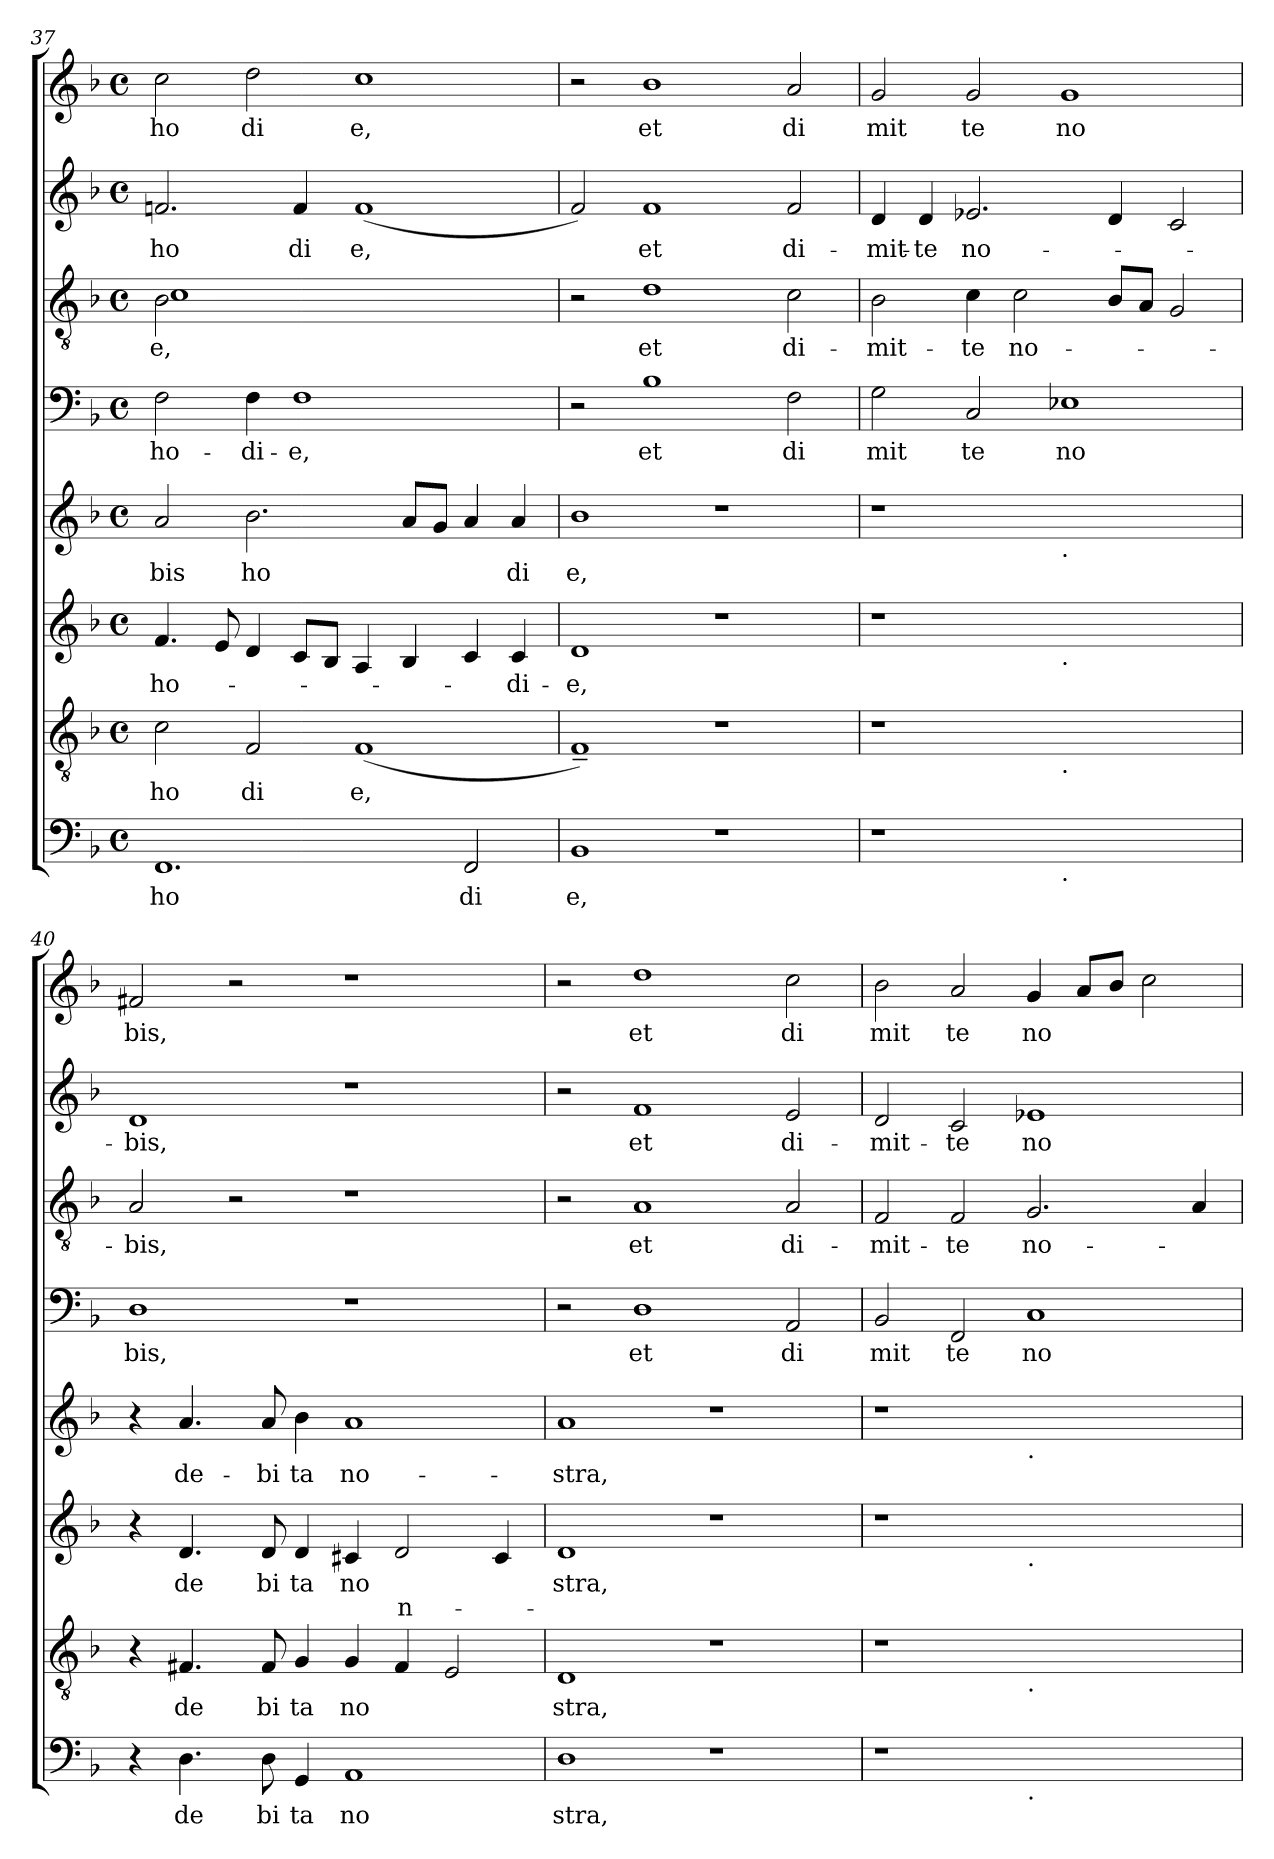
**kern	**text	**kern	**text	**kern	**text	**text	**kern	**text	**kern	**text	**kern	**text	**kern	**text	**kern	**text
*part8	*part8	*part7	*part7	*part6	*part6	*part6	*part5	*part5	*part4	*part4	*part3	*part3	*part2	*part2	*part1	*part1
*staff8	*staff8	*staff7	*staff7	*staff6	*staff6	*staff6	*staff5	*staff5	*staff4	*staff4	*staff3	*staff3	*staff2	*staff2	*staff1	*staff1
*clefF4	*	*clefGv2	*	*clefG2	*	*	*clefG2	*	*clefF4	*	*clefGv2	*	*clefG2	*	*clefG2	*
*k[b-]	*	*k[b-]	*	*k[b-]	*	*	*k[b-]	*	*k[b-]	*	*k[b-]	*	*k[b-]	*	*k[b-]	*
*F:	*	*F:	*	*F:	*	*	*F:	*	*F:	*	*F:	*	*F:	*	*F:	*
*M4/4	*	*M4/4	*	*M4/4	*	*	*M4/4	*	*M4/4	*	*M4/4	*	*M4/4	*	*M4/4	*
*met(c)	*	*met(c)	*	*met(c)	*	*	*met(c)	*	*met(c)	*	*met(c)	*	*met(c)	*	*met(c)	*
=37	=37	=37	=37	=37	=37	=37	=37	=37	=37	=37	=37	=37	=37	=37	=37	=37
!	!LO:LY:b	!	!LO:LY:b	!	!LO:LY:b	!	!	!LO:LY:b	!	!LO:LY:b	!	!LO:LY:b	!	!	!	!
*	*	*	*	*	*	*	*	*	*	*	*^	*	*	*	*	*
!	!	!	!	!	!	!	!	!	!	!	!	!	!LO:LY:b	!	!LO:LY:b	!	!LO:LY:b
1.FF	ho	2c\	ho	4.f/	ho-	.	2a/	bis	2F\	ho-	2B-\	1c	e,	2.fn/	ho	2cc\	ho
.	.	.	.	8e/	.	.	.	.	.	.	.	.	.	.	.	.	.
!	!	!	!LO:LY:b	!	!	!	!	!LO:LY:b	!	!LO:LY:b	!	!	!	!	!	!	!LO:LY:b
.	.	2F/	di	4d/	.	.	2.b-\	ho	4F\	-di-	1.ryy	.	.	.	.	2dd\	di
!	!	!	!	!	!	!	!	!	!	!LO:LY:b	!	!	!	!	!LO:LY:b	!	!
.	.	.	.	8c/L	.	.	.	.	1F	-e,	.	.	.	4f/	di	.	.
.	.	.	.	8B-/J	.	.	.	.	.	.	.	.	.	.	.	.	.
!	!	!	!LO:LY:b	!	!	!	!	!	!	!	!	!	!	!	!LO:LY:b	!	!LO:LY:b
.	.	(<1F	e,	4A/	.	.	.	.	.	.	.	1ryy	.	(<1f	e,	1cc	e,
.	.	.	.	4B-/	.	.	8a/L	.	.	.	.	.	.	.	.	.	.
.	.	.	.	.	.	.	8g/J	.	.	.	.	.	.	.	.	.	.
!	!LO:LY:b	!	!	!	!	!	!	!	!	!	!	!	!	!	!	!	!
2FF/	di	.	.	4c/	.	.	4a/	.	.	.	.	.	.	.	.	.	.
!	!	!	!	!	!LO:LY:b	!	!	!LO:LY:b	!	!	!	!	!	!	!	!	!
.	.	.	.	4c/	-di-	.	4a/	di	4ryy	.	.	.	.	.	.	.	.
*	*	*	*	*	*	*	*	*	*	*	*v	*v	*	*	*	*	*
!!LO:PB:g=z
=38	=38	=38	=38	=38	=38	=38	=38	=38	=38	=38	=38	=38	=38	=38	=38	=38
!	!LO:LY:b	!	!	!	!LO:LY:b	!	!	!LO:LY:b	!	!	!	!	!	!	!	!
1BB-	e,	1F~<)	.	1d	-e,	.	1b-	e,	2r	.	2r	.	2f/)	.	2r	.
!	!	!	!	!	!	!	!	!	!	!LO:LY:b	!	!LO:LY:b	!	!LO:LY:b	!	!LO:LY:b
.	.	.	.	.	.	.	.	.	1B-	et	1d	et	1f	et	1b-	et
1r	.	1r	.	1r	.	.	1r	.	.	.	.	.	.	.	.	.
!	!	!	!	!	!	!	!	!	!	!LO:LY:b	!	!LO:LY:b	!	!LO:LY:b	!	!LO:LY:b
.	.	.	.	.	.	.	.	.	2F\	di	2c\	di-	2f/	di-	2a/	di
=39	=39	=39	=39	=39	=39	=39	=39	=39	=39	=39	=39	=39	=39	=39	=39	=39
!	!	!	!	!	!	!	!	!	!	!LO:LY:b	!	!LO:LY:b	!	!LO:LY:b	!	!LO:LY:b
1r	.	1r	.	1r	.	.	1r	.	2G\	mit	2B-\	-mit-	4d/	-mit-	2g/	mit
!	!	!	!	!	!	!	!	!	!	!	!	!	!	!LO:LY:b	!	!
.	.	.	.	.	.	.	.	.	.	.	.	.	4d/	-te	.	.
!	!	!	!	!	!	!	!	!	!	!LO:LY:b	!	!LO:LY:b	!	!LO:LY:b	!	!LO:LY:b
.	.	.	.	.	.	.	.	.	2C/	te	4c\	-te	2.e-X/	no-	2g/	te
!	!	!	!	!	!	!	!	!	!	!	!	!LO:LY:b	!	!	!	!
.	.	.	.	.	.	.	.	.	.	.	2c\	no-	.	.	.	.
!	!	!	!	!	!	!	!LO:TX:b:t=.	!	!	!	!	!	!	!	!	!
!	!	!	!	!LO:TX:b:t=.	!	!	!	!	!	!	!	!	!	!	!	!
!	!	!LO:TX:b:t=.	!	!	!	!	!	!	!	!	!	!	!	!	!	!
!LO:TX:b:t=.	!	!	!	!	!	!	!	!	!	!	!	!	!	!	!	!
!	!	!	!	!	!	!	!	!	!	!LO:LY:b	!	!	!	!	!	!LO:LY:b
1ryy	.	1ryy	.	1ryy	.	.	1ryy	.	1E-X	no	.	.	.	.	1g	no
.	.	.	.	.	.	.	.	.	.	.	8B-/L	.	4d/	.	.	.
.	.	.	.	.	.	.	.	.	.	.	8A/J	.	.	.	.	.
.	.	.	.	.	.	.	.	.	.	.	2G/	.	2c/	.	.	.
=40	=40	=40	=40	=40	=40	=40	=40	=40	=40	=40	=40	=40	=40	=40	=40	=40
!	!	!	!	!	!	!	!	!	!	!LO:LY:b	!	!LO:LY:b	!	!LO:LY:b	!	!LO:LY:b
4r	.	4r	.	4r	.	.	4r	.	1D	bis,	2A/	-bis,	1d	-bis,	2f#X/	bis,
!	!LO:LY:b	!	!LO:LY:b	!	!LO:LY:b	!	!	!LO:LY:b	!	!	!	!	!	!	!	!
4.D\	de	4.F#X/	de	4.d/	de	.	4.a/	de-	.	.	.	.	.	.	.	.
.	.	.	.	.	.	.	.	.	.	.	2r	.	.	.	2r	.
!	!LO:LY:b	!	!LO:LY:b	!	!LO:LY:b	!	!	!LO:LY:b	!	!	!	!	!	!	!	!
8D\	bi	8F#/	bi	8d/	bi	.	8a/	-bi	.	.	.	.	.	.	.	.
!	!LO:LY:b	!	!LO:LY:b	!	!LO:LY:b	!	!	!LO:LY:b	!	!	!	!	!	!	!	!
4GG/	ta	4G/	ta	4d/	ta	.	4b-\	ta	.	.	.	.	.	.	.	.
!	!LO:LY:b	!	!LO:LY:b	!	!LO:LY:b	!	!	!LO:LY:b	!	!	!	!	!	!	!	!
1AA	no	4G/	no	4c#X/	no	.	1a	no-	1r	.	1r	.	1r	.	1r	.
!	!	!	!	!	!	!LO:LY:b	!	!	!	!	!	!	!	!	!	!
.	.	4F#/	.	2d/	.	n-	.	.	.	.	.	.	.	.	.	.
.	.	2E/	.	.	.	.	.	.	.	.	.	.	.	.	.	.
.	.	.	.	4c#/	.	.	.	.	.	.	.	.	.	.	.	.
=41	=41	=41	=41	=41	=41	=41	=41	=41	=41	=41	=41	=41	=41	=41	=41	=41
!	!LO:LY:b	!	!LO:LY:b	!	!LO:LY:b	!	!	!LO:LY:b	!	!	!	!	!	!	!	!
1D	stra,	1D	stra,	1d	stra,	.	1a	-stra,	2r	.	2r	.	2r	.	2r	.
!	!	!	!	!	!	!	!	!	!	!LO:LY:b	!	!LO:LY:b	!	!LO:LY:b	!	!LO:LY:b
.	.	.	.	.	.	.	.	.	1D	et	1A	et	1f	et	1dd	et
1r	.	1r	.	1r	.	.	1r	.	.	.	.	.	.	.	.	.
!	!	!	!	!	!	!	!	!	!	!LO:LY:b	!	!LO:LY:b	!	!LO:LY:b	!	!LO:LY:b
.	.	.	.	.	.	.	.	.	2AA/	di	2A/	di-	2e/	di-	2cc\	di
=42	=42	=42	=42	=42	=42	=42	=42	=42	=42	=42	=42	=42	=42	=42	=42	=42
!	!	!	!	!	!	!	!	!	!	!LO:LY:b	!	!LO:LY:b	!	!LO:LY:b	!	!LO:LY:b
1r	.	1r	.	1r	.	.	1r	.	2BB-/	mit	2F/	-mit-	2d/	-mit-	2b-\	mit
!	!	!	!	!	!	!	!	!	!	!LO:LY:b	!	!LO:LY:b	!	!LO:LY:b	!	!LO:LY:b
.	.	.	.	.	.	.	.	.	2FF/	te	2F/	-te	2c/	-te	2a/	te
!	!	!	!	!	!	!	!LO:TX:b:t=.	!	!	!	!	!	!	!	!	!
!	!	!	!	!LO:TX:b:t=.	!	!	!	!	!	!	!	!	!	!	!	!
!	!	!LO:TX:b:t=.	!	!	!	!	!	!	!	!	!	!	!	!	!	!
!LO:TX:b:t=.	!	!	!	!	!	!	!	!	!	!	!	!	!	!	!	!
!	!	!	!	!	!	!	!	!	!	!LO:LY:b	!	!LO:LY:b	!	!LO:LY:b	!	!LO:LY:b
1ryy	.	1ryy	.	1ryy	.	.	1ryy	.	1C	no	2.G/	no-	1e-X	no-	4g/	no
.	.	.	.	.	.	.	.	.	.	.	.	.	.	.	8a/L	.
.	.	.	.	.	.	.	.	.	.	.	.	.	.	.	8b-/J	.
.	.	.	.	.	.	.	.	.	.	.	.	.	.	.	2cc\	.
.	.	.	.	.	.	.	.	.	.	.	4A/	.	.	.	.	.
=	=	=	=	=	=	=	=	=	=	=	=	=	=	=	=	=
*-	*-	*-	*-	*-	*-	*-	*-	*-	*-	*-	*-	*-	*-	*-	*-	*-
